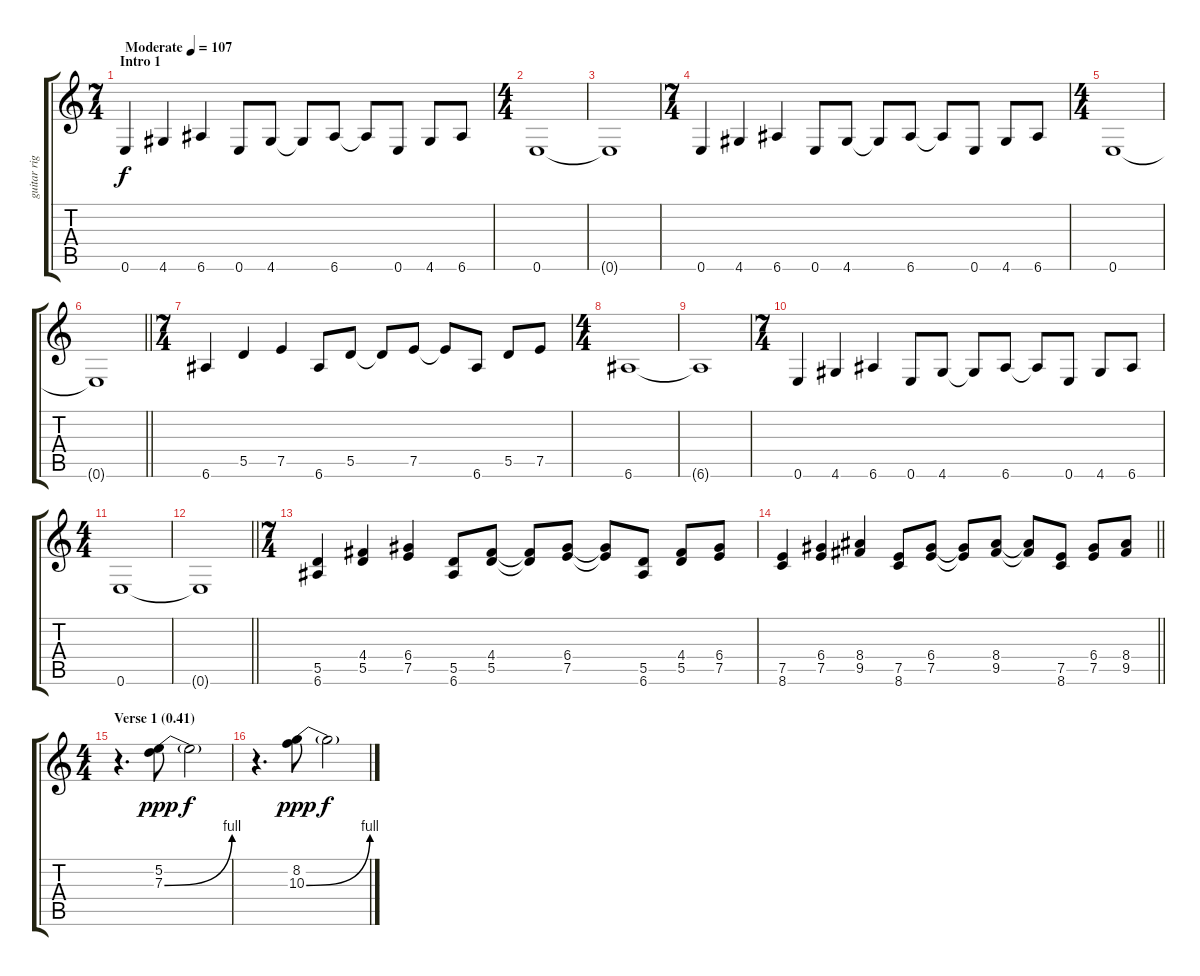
\track ("guitar right" "guitar rig") {instrument distortionguitar}
\staff {score tabs}
\tuning (E4 B3 G3 D3 A2 E2) {hide}
\ts (7 4)
\section ("" "Intro 1")
\tempo (107 "Moderate")
\clef g2
\ks c
0.6.4{dy f instrument distortionguitar} 4.6.4 6.6.4 0.6.8 4.6.8 4.6{t}.8 6.6.8 6.6{t}.8 0.6.8 4.6.8 6.6.8 |
\ts (4 4)
0.6.1 |
0.6{t}.1 |
\ts (7 4)
0.6.4 4.6.4 6.6.4 0.6.8 4.6.8 4.6{t}.8 6.6.8 6.6{t}.8 0.6.8 4.6.8 6.6.8 |
\ts (4 4)
0.6.1 |
\barLineRight lightlight
0.6{t}.1 |
\ts (7 4)
6.6.4 5.5.4 7.5.4 6.6.8 5.5.8 5.5{t}.8 7.5.8 7.5{t}.8 6.6.8 5.5.8 7.5.8 |
\ts (4 4)
6.6.1 |
6.6{t}.1 |
\ts (7 4)
0.6.4 4.6.4 6.6.4 0.6.8 4.6.8 4.6{t}.8 6.6.8 6.6{t}.8 0.6.8 4.6.8 6.6.8 |
\ts (4 4)
0.6.1 |
\barLineRight lightlight
0.6{t}.1 |
\ts (7 4)
(5.5 6.6).4 (4.4 5.5).4 (6.4 7.5).4 (5.5 6.6).8 (4.4 5.5).8 (4.4{t} 5.5{t}).8 (6.4 7.5).8 (6.4{t} 7.5{t}).8 (5.5 6.6).8 (4.4 5.5).8 (6.4 7.5).8 |
\barLineRight lightlight
(7.5 8.6).4 (6.4 7.5).4 (8.4 9.5).4 (7.5 8.6).8 (6.4 7.5).8 (6.4{t} 7.5{t}).8 (8.4 9.5).8 (8.4{t} 9.5{t}).8 (7.5 8.6).8 (6.4 7.5).8 (8.4 9.5).8 |
\ts (4 4)
\section ("" "Verse 1 (0.41)")
r.4{d} (5.2 7.3{be (bend 0 0 60 4)}).8{dy ppp} 7.3{t}.2{dy f} |
r.4{d} (8.2 10.3{be (bend 0 0 60 4)}).8{dy ppp} 10.3{t}.2{dy f}
